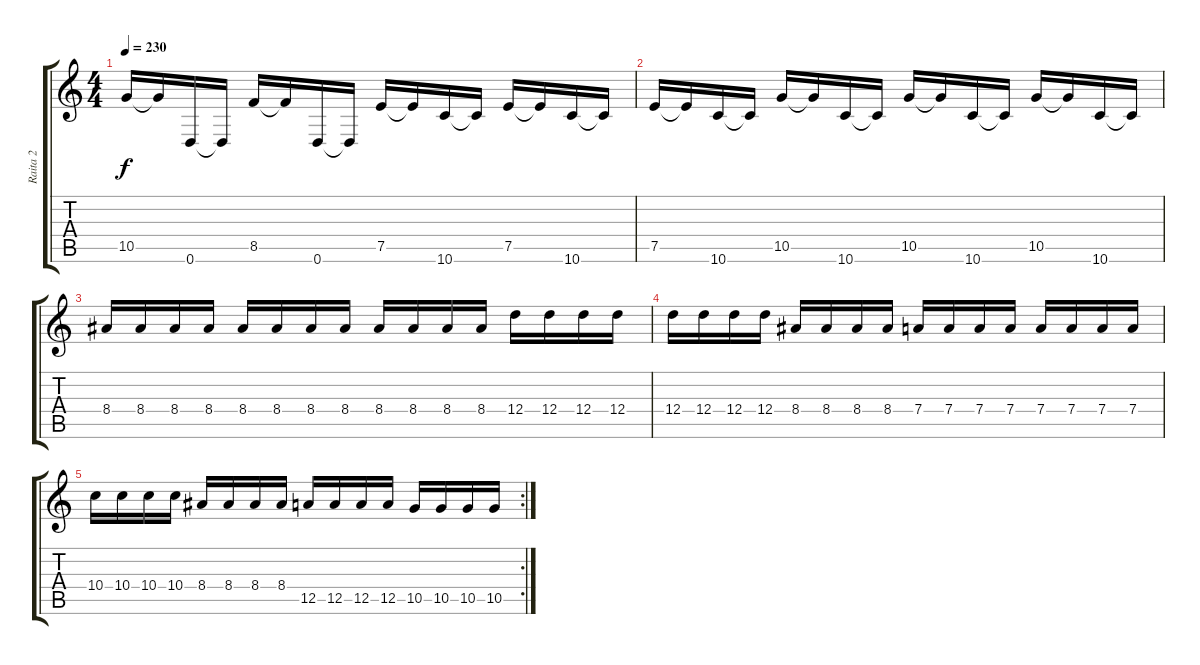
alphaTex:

\track ("Raita 2" "Raita 2") {instrument distortionguitar}
\staff {score tabs}
\tuning (E4 B3 G3 D3 A2 D2) {hide}
\ts (4 4)
\tempo 230
\clef g2
\ks c
10.5.16{dy f} 10.5{t}.16 0.6.16 0.6{t}.16 8.5.16 8.5{t}.16 0.6.16 0.6{t}.16 7.5.16 7.5{t}.16 10.6.16 10.6{t}.16 7.5.16 7.5{t}.16 10.6.16 10.6{t}.16 |
7.5.16 7.5{t}.16 10.6.16 10.6{t}.16 10.5.16 10.5{t}.16 10.6.16 10.6{t}.16 10.5.16 10.5{t}.16 10.6.16 10.6{t}.16 10.5.16 10.5{t}.16 10.6.16 10.6{t}.16 |
8.4.16 8.4.16 8.4.16 8.4.16 8.4.16 8.4.16 8.4.16 8.4.16 8.4.16 8.4.16 8.4.16 8.4.16 12.4.16 12.4.16 12.4.16 12.4.16 |
12.4.16 12.4.16 12.4.16 12.4.16 8.4.16 8.4.16 8.4.16 8.4.16 7.4.16 7.4.16 7.4.16 7.4.16 7.4.16 7.4.16 7.4.16 7.4.16 |
\rc 2
10.4.16 10.4.16 10.4.16 10.4.16 8.4.16 8.4.16 8.4.16 8.4.16 12.5.16 12.5.16 12.5.16 12.5.16 10.5.16 10.5.16 10.5.16 10.5.16
